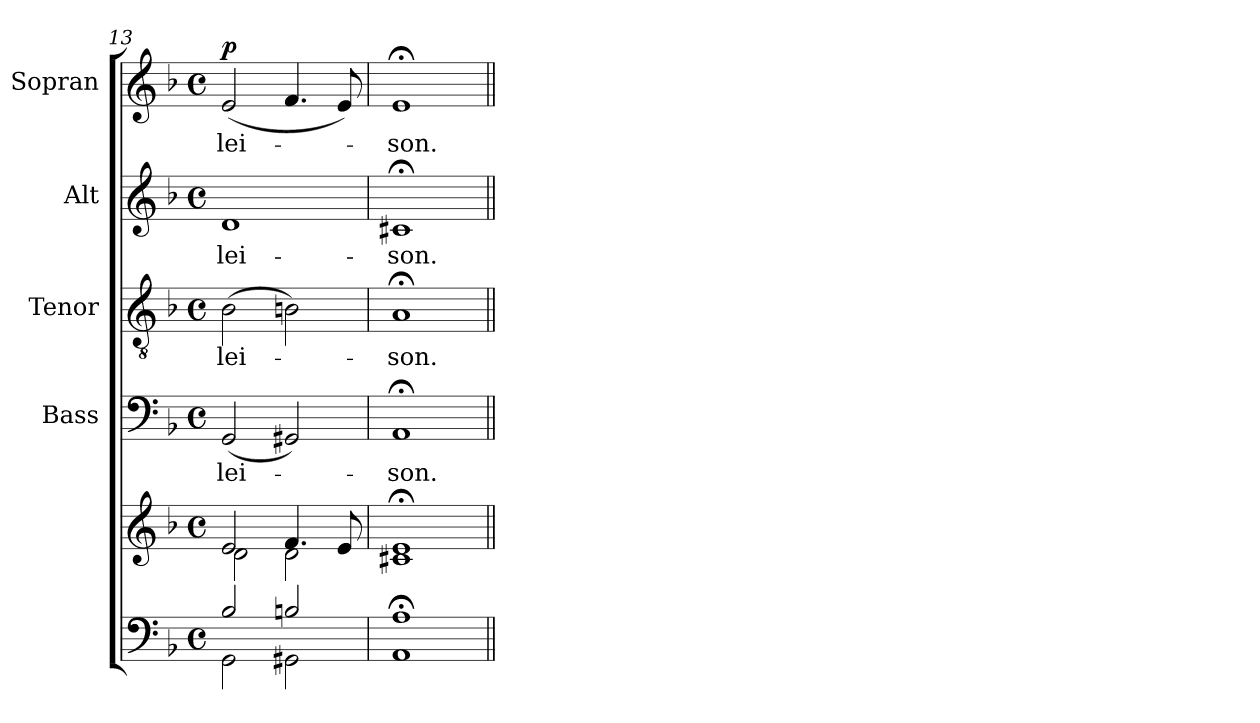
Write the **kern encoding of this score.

**kern	**kern	**kern	**text	**kern	**text	**kern	**text	**kern	**text	**dynam
*part5	*part5	*part4	*part4	*part3	*part3	*part2	*part2	*part1	*part1	*part1
*staff6	*staff5	*staff4	*staff4	*staff3	*staff3	*staff2	*staff2	*staff1	*staff1	*staff1
*	*	*I"Bass	*	*I"Tenor	*	*I"Alt	*	*I"Sopran	*	*
*	*	*I'B.	*	*I'T.	*	*I'A.	*	*I'S.	*	*
*clefF4	*clefG2	*clefF4	*	*clefGv2	*	*clefG2	*	*clefG2	*	*
*k[b-]	*k[b-]	*k[b-]	*	*k[b-]	*	*k[b-]	*	*k[b-]	*	*
*F:	*F:	*F:	*	*F:	*	*F:	*	*F:	*	*
*M4/4	*M4/4	*M4/4	*	*M4/4	*	*M4/4	*	*M4/4	*	*
*met(c)	*met(c)	*met(c)	*	*met(c)	*	*met(c)	*	*met(c)	*	*
=13	=13	=13	=13	=13	=13	=13	=13	=13	=13	=13
*^	*^	*	*	*	*	*	*	*	*	*
!	!	!	!	!	!LO:LY:b	!	!LO:LY:b	!	!LO:LY:b	!	!LO:LY:b	!LO:DY:a
2B-/	2GG\	2e/	2d\	(<2GG/	-lei-	(>2B-\	-lei-	1d	-lei-	(<2e/	-lei-	p
2Bn/	2GG#X\	4.f/	2d\	2GG#X/)	.	2Bn\)	.	.	.	4.f/	.	.
.	.	8e/	.	.	.	.	.	.	.	8e/)	.	.
=14	=14	=14	=14	=14	=14	=14	=14	=14	=14	=14	=14	=14
!	!	!	!	!	!LO:LY:b	!	!LO:LY:b	!	!LO:LY:b	!	!LO:LY:b	!
1A;	1AA	1e;<	1c#X	1AA;<	-son.	1A;<	-son.	1c#X;<	-son.	1e;<	-son.	.
*v	*v	*	*	*	*	*	*	*	*	*	*	*
*	*v	*v	*	*	*	*	*	*	*	*	*
=||	=||	=||	=||	=||	=||	=||	=||	=||	=||	=||
*-	*-	*-	*-	*-	*-	*-	*-	*-	*-	*-
